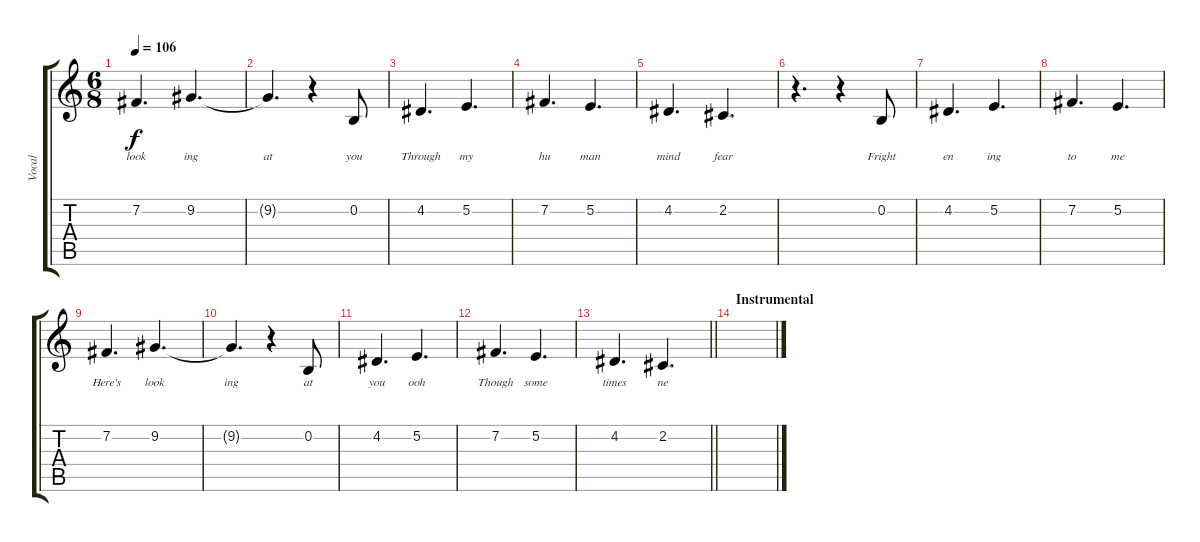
\track ("Vocal" "Vocal") {instrument acousticgrandpiano}
\staff {score tabs}
\tuning (E4 B3 G3 D3 A2 E2) {hide}
\ts (6 8)
\tempo 106
\clef g2
\ks c
7.2.4{d lyrics (0 "look") lyrics (1 "") lyrics (2 "") lyrics (3 "") lyrics (4 "") dy f} 9.2.4{d lyrics (0 "ing") lyrics (1 "") lyrics (2 "") lyrics (3 "") lyrics (4 "")} |
9.2{t}.4{d lyrics (0 "at") lyrics (1 "") lyrics (2 "") lyrics (3 "") lyrics (4 "")} r.4 0.2.8{lyrics (0 "you") lyrics (1 "") lyrics (2 "") lyrics (3 "") lyrics (4 "")} |
4.2.4{d lyrics (0 "Through") lyrics (1 "") lyrics (2 "") lyrics (3 "") lyrics (4 "")} 5.2.4{d lyrics (0 "my") lyrics (1 "") lyrics (2 "") lyrics (3 "") lyrics (4 "")} |
7.2.4{d lyrics (0 "hu") lyrics (1 "") lyrics (2 "") lyrics (3 "") lyrics (4 "")} 5.2.4{d lyrics (0 "man") lyrics (1 "") lyrics (2 "") lyrics (3 "") lyrics (4 "")} |
4.2.4{d lyrics (0 "mind") lyrics (1 "") lyrics (2 "") lyrics (3 "") lyrics (4 "")} 2.2.4{d lyrics (0 "fear") lyrics (1 "") lyrics (2 "") lyrics (3 "") lyrics (4 "")} |
r.4{d} r.4 0.2.8{lyrics (0 "Fright") lyrics (1 "") lyrics (2 "") lyrics (3 "") lyrics (4 "")} |
4.2.4{d lyrics (0 "en") lyrics (1 "") lyrics (2 "") lyrics (3 "") lyrics (4 "")} 5.2.4{d lyrics (0 "ing") lyrics (1 "") lyrics (2 "") lyrics (3 "") lyrics (4 "")} |
7.2.4{d lyrics (0 "to") lyrics (1 "") lyrics (2 "") lyrics (3 "") lyrics (4 "")} 5.2.4{d lyrics (0 "me") lyrics (1 "") lyrics (2 "") lyrics (3 "") lyrics (4 "")} |
7.2.4{d lyrics (0 "Here's") lyrics (1 "") lyrics (2 "") lyrics (3 "") lyrics (4 "")} 9.2.4{d lyrics (0 "look") lyrics (1 "") lyrics (2 "") lyrics (3 "") lyrics (4 "")} |
9.2{t}.4{d lyrics (0 "ing") lyrics (1 "") lyrics (2 "") lyrics (3 "") lyrics (4 "")} r.4 0.2.8{lyrics (0 "at") lyrics (1 "") lyrics (2 "") lyrics (3 "") lyrics (4 "")} |
4.2.4{d lyrics (0 "you") lyrics (1 "") lyrics (2 "") lyrics (3 "") lyrics (4 "")} 5.2.4{d lyrics (0 "ooh") lyrics (1 "") lyrics (2 "") lyrics (3 "") lyrics (4 "")} |
7.2.4{d lyrics (0 "Though") lyrics (1 "") lyrics (2 "") lyrics (3 "") lyrics (4 "")} 5.2.4{d lyrics (0 "some") lyrics (1 "") lyrics (2 "") lyrics (3 "") lyrics (4 "")} |
\barLineRight lightlight
4.2.4{d lyrics (0 "times") lyrics (1 "") lyrics (2 "") lyrics (3 "") lyrics (4 "")} 2.2.4{d lyrics (0 "ne") lyrics (1 "") lyrics (2 "") lyrics (3 "") lyrics (4 "")} |
\section ("" "Instrumental")
